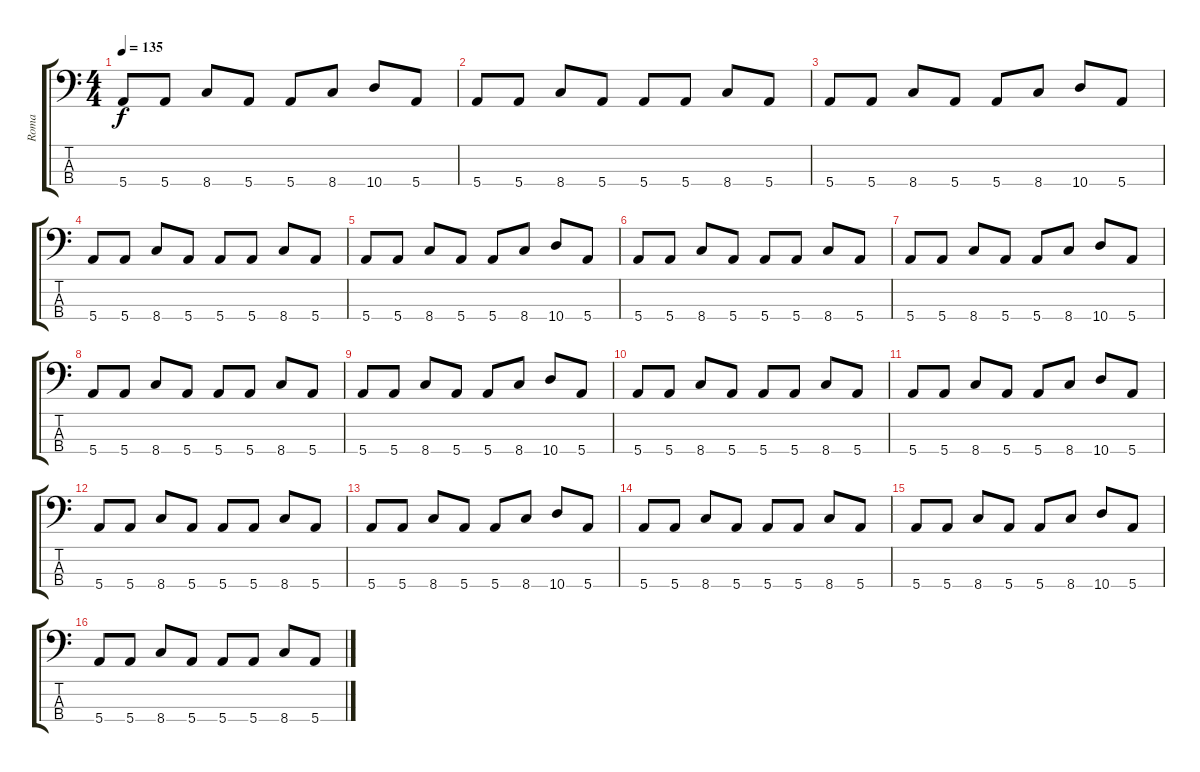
\track ("Roma" "Roma") {instrument slapbass1}
\staff {score tabs}
\tuning (G2 D2 A1 E1) {hide}
\ts (4 4)
\tempo 135
\clef f4
\ks c
5.4.8{dy f} 5.4.8 8.4.8 5.4.8 5.4.8 8.4.8 10.4.8 5.4.8 |
5.4.8 5.4.8 8.4.8 5.4.8 5.4.8 5.4.8 8.4.8 5.4.8 |
5.4.8 5.4.8 8.4.8 5.4.8 5.4.8 8.4.8 10.4.8 5.4.8 |
5.4.8 5.4.8 8.4.8 5.4.8 5.4.8 5.4.8 8.4.8 5.4.8 |
5.4.8 5.4.8 8.4.8 5.4.8 5.4.8 8.4.8 10.4.8 5.4.8 |
5.4.8 5.4.8 8.4.8 5.4.8 5.4.8 5.4.8 8.4.8 5.4.8 |
5.4.8 5.4.8 8.4.8 5.4.8 5.4.8 8.4.8 10.4.8 5.4.8 |
5.4.8 5.4.8 8.4.8 5.4.8 5.4.8 5.4.8 8.4.8 5.4.8 |
5.4.8 5.4.8 8.4.8 5.4.8 5.4.8 8.4.8 10.4.8 5.4.8 |
5.4.8 5.4.8 8.4.8 5.4.8 5.4.8 5.4.8 8.4.8 5.4.8 |
5.4.8 5.4.8 8.4.8 5.4.8 5.4.8 8.4.8 10.4.8 5.4.8 |
5.4.8 5.4.8 8.4.8 5.4.8 5.4.8 5.4.8 8.4.8 5.4.8 |
5.4.8 5.4.8 8.4.8 5.4.8 5.4.8 8.4.8 10.4.8 5.4.8 |
5.4.8 5.4.8 8.4.8 5.4.8 5.4.8 5.4.8 8.4.8 5.4.8 |
5.4.8 5.4.8 8.4.8 5.4.8 5.4.8 8.4.8 10.4.8 5.4.8 |
5.4.8 5.4.8 8.4.8 5.4.8 5.4.8 5.4.8 8.4.8 5.4.8
